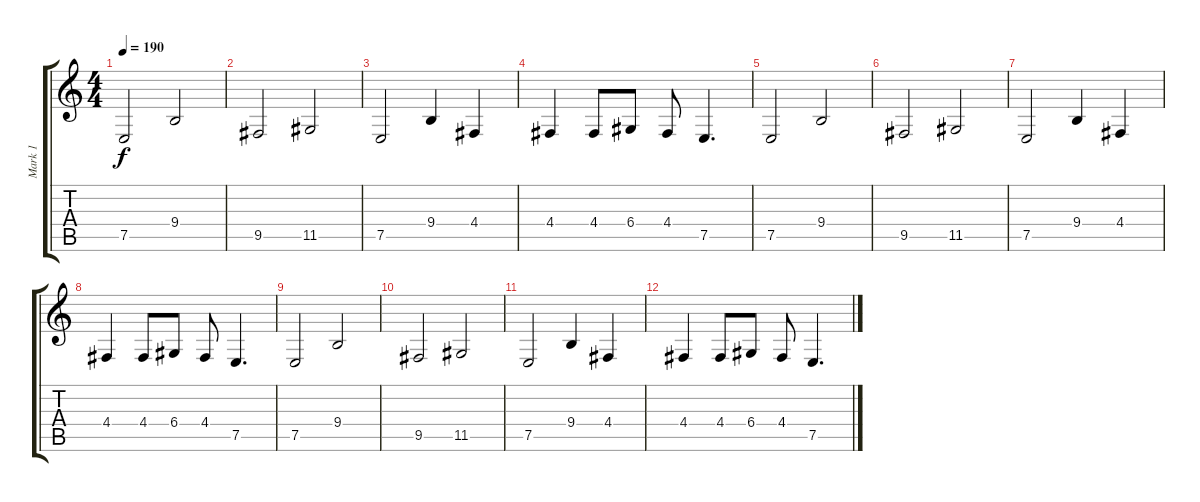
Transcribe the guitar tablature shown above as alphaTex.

\track ("Mark 1" "Mark 1") {instrument synthbrass1}
\staff {score tabs}
\tuning (E4 B3 G3 D3 A2 E2) {hide}
\ts (4 4)
\tempo 190
\clef g2
\ks c
7.5.2{dy f} 9.4.2 |
9.5.2 11.5.2 |
7.5.2 9.4.4 4.4.4 |
4.4.4 4.4.8 6.4.8 4.4.8 7.5.4{d} |
7.5.2 9.4.2 |
9.5.2 11.5.2 |
7.5.2 9.4.4 4.4.4 |
4.4.4 4.4.8 6.4.8 4.4.8 7.5.4{d} |
7.5.2 9.4.2 |
9.5.2 11.5.2 |
7.5.2 9.4.4 4.4.4 |
4.4.4 4.4.8 6.4.8 4.4.8 7.5.4{d}
